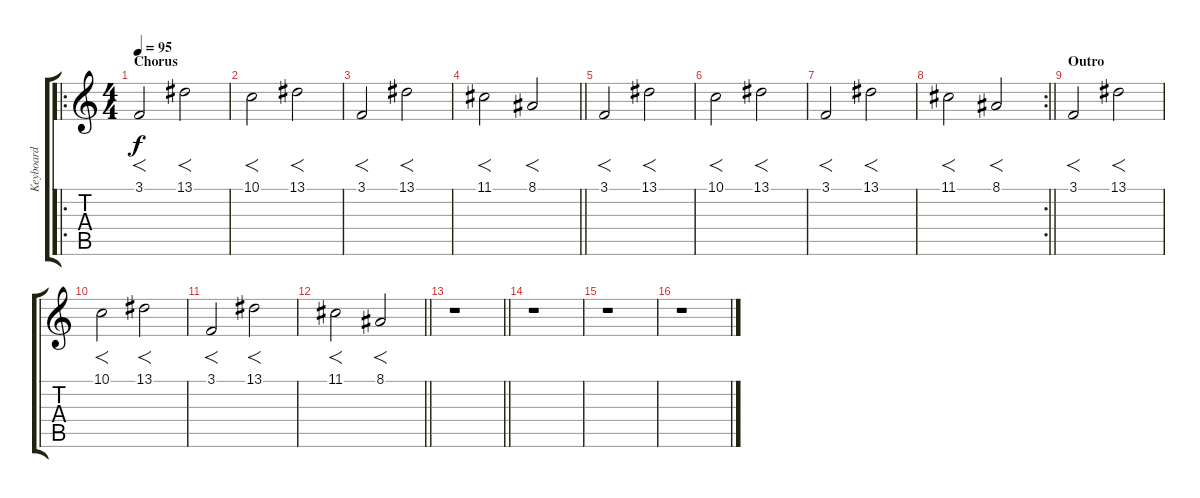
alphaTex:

\track ("Keyboard" "Keyboard") {instrument lead1square}
\staff {score tabs}
\tuning (D4 A3 F3 C3 G2 C2) {hide}
\ro
\ts (4 4)
\section ("" "Chorus")
\tempo 95
\clef g2
\ks c
3.1.2{f dy f volume 16 instrument synthstrings2} 13.1.2{f} |
10.1.2{f} 13.1.2{f} |
3.1.2{f} 13.1.2{f} |
\barLineRight lightlight
11.1.2{f} 8.1.2{f} |
3.1.2{f volume 16 instrument synthstrings2} 13.1.2{f} |
10.1.2{f} 13.1.2{f} |
3.1.2{f} 13.1.2{f} |
\rc 2
\barLineRight lightlight
11.1.2{f} 8.1.2{f} |
\section ("" "Outro")
3.1.2{f volume 16 instrument synthstrings2} 13.1.2{f} |
10.1.2{f} 13.1.2{f} |
3.1.2{f} 13.1.2{f} |
\barLineRight lightlight
11.1.2{f} 8.1.2{f} |
\barLineRight lightlight
r.1 |
r.1 |
r.1 |
r.1
